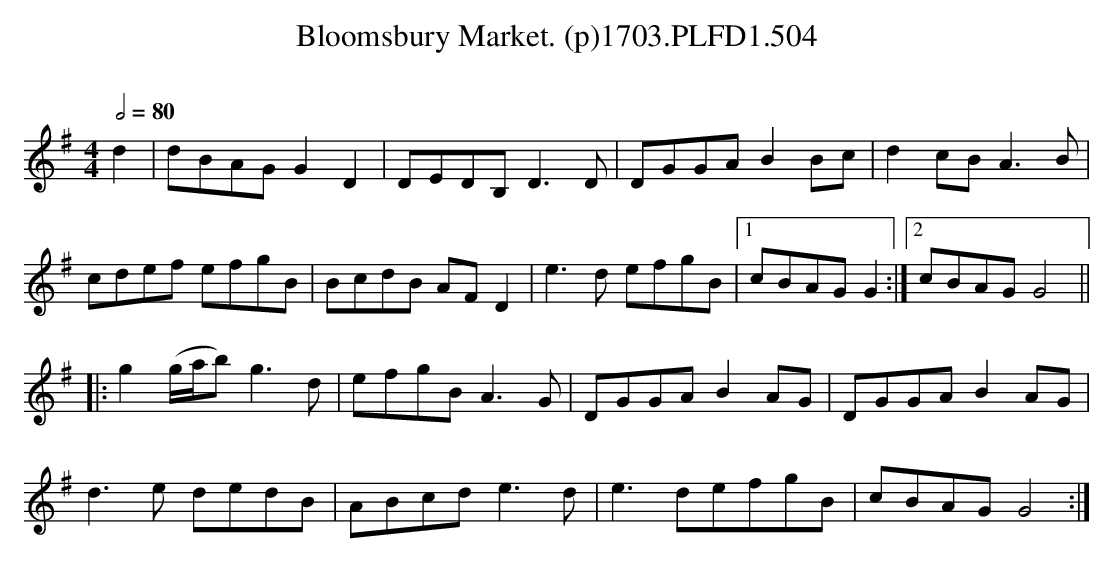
X:1
T:Bloomsbury Market. (p)1703.PLFD1.504
M:4/4
L:1/8
Q:1/2=80
O:
K:G
d2|dBAGG2D2|DEDB,D3D|DGGAB2Bc|d2cBA3B|
cdef efgB|BcdB AFD2|e3d efgB|1cBAGG2:|2cBAGG4||
|:g2(g/a/b)g3d|efgBA3G|DGGAB2AG|DGGAB2AG|
d3e dedB|ABcde3d|e3defgB|cBAGG4:|
